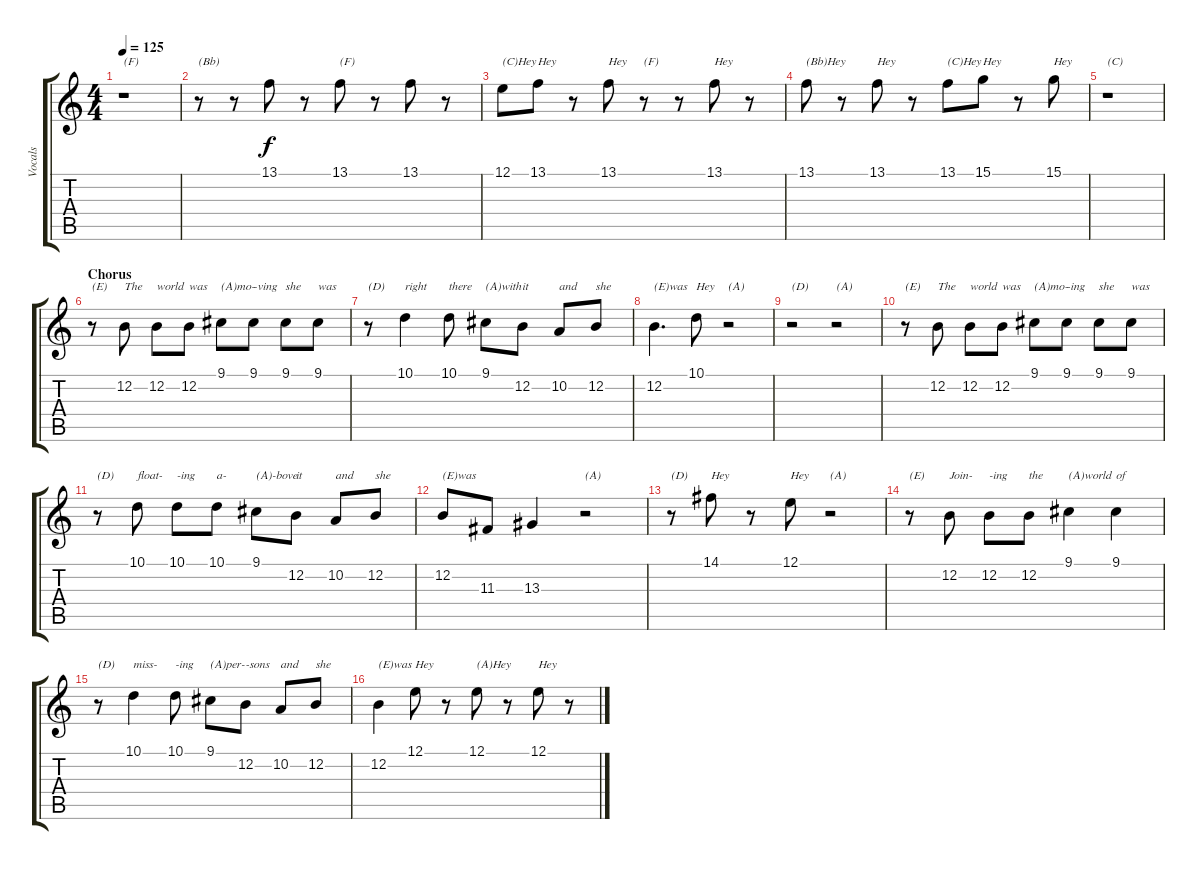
\track ("Vocals" "Vocals") {instrument steeldrums}
\staff {score tabs}
\tuning (E4 B3 G3 D3 A2 E2) {hide}
\ts (4 4)
\tempo 125
\clef g2
\ks c
r.1{txt "(F)" dy f} |
r.8{txt "(Bb)"} r.8 13.1.8 r.8 13.1.8{txt "(F)"} r.8 13.1.8 r.8 |
12.1.8{txt "(C)Hey"} 13.1.8{txt "Hey"} r.8 13.1.8{txt "Hey"} r.8{txt "(F)"} r.8 13.1.8{txt "Hey"} r.8 |
13.1.8{txt "(Bb)Hey"} r.8 13.1.8{txt "Hey"} r.8 13.1.8{txt "(C)Hey"} 15.1.8{txt "Hey"} r.8 15.1.8{txt "Hey"} |
r.1{txt "(C)"} |
\section ("" "Chorus")
r.8{txt "(E)"} 12.2.8{txt "The"} 12.2.8{txt "world"} 12.2.8{txt "was"} 9.1.8{txt "(A)mo-"} 9.1.8{txt "-ving"} 9.1.8{txt "she"} 9.1.8{txt "was"} |
r.8{txt "(D)"} 10.1.4{txt "right"} 10.1.8{txt "there"} 9.1.8{txt "(A)with"} 12.2.8{txt "it"} 10.2.8{txt "and"} 12.2.8{txt "she"} |
12.2.4{d txt "(E)was"} 10.1.8{txt "Hey"} r.2{txt "(A)"} |
r.2{txt "(D)"} r.2{txt "(A)"} |
r.8{txt "(E)"} 12.2.8{txt "The"} 12.2.8{txt "world"} 12.2.8{txt "was"} 9.1.8{txt "(A)mo-"} 9.1.8{txt "-ing"} 9.1.8{txt "she"} 9.1.8{txt "was"} |
r.8{txt "(D)"} 10.1.8{txt "float-"} 10.1.8{txt "-ing"} 10.1.8{txt "a-"} 9.1.8{txt "(A)-bove"} 12.2.8{txt "it"} 10.2.8{txt "and"} 12.2.8{txt "she"} |
12.2.8{txt "(E)was"} 11.3.8 13.3.4 r.2{txt "(A)"} |
r.8{txt "(D)"} 14.1.8{txt "Hey"} r.8 12.1.8{txt "Hey"} r.2{txt "(A)"} |
r.8{txt "(E)"} 12.2.8{txt "Join-"} 12.2.8{txt "-ing"} 12.2.8{txt "the"} 9.1.4{txt "(A)world"} 9.1.4{txt "of"} |
r.8{txt "(D)"} 10.1.4{txt "miss-"} 10.1.8{txt "-ing"} 9.1.8{txt "(A)per-"} 12.2.8{txt "-sons"} 10.2.8{txt "and"} 12.2.8{txt "she"} |
12.2.4{txt "(E)was"} 12.1.8{txt "Hey"} r.8 12.1.8{txt "(A)Hey"} r.8 12.1.8{txt "Hey"} r.8
